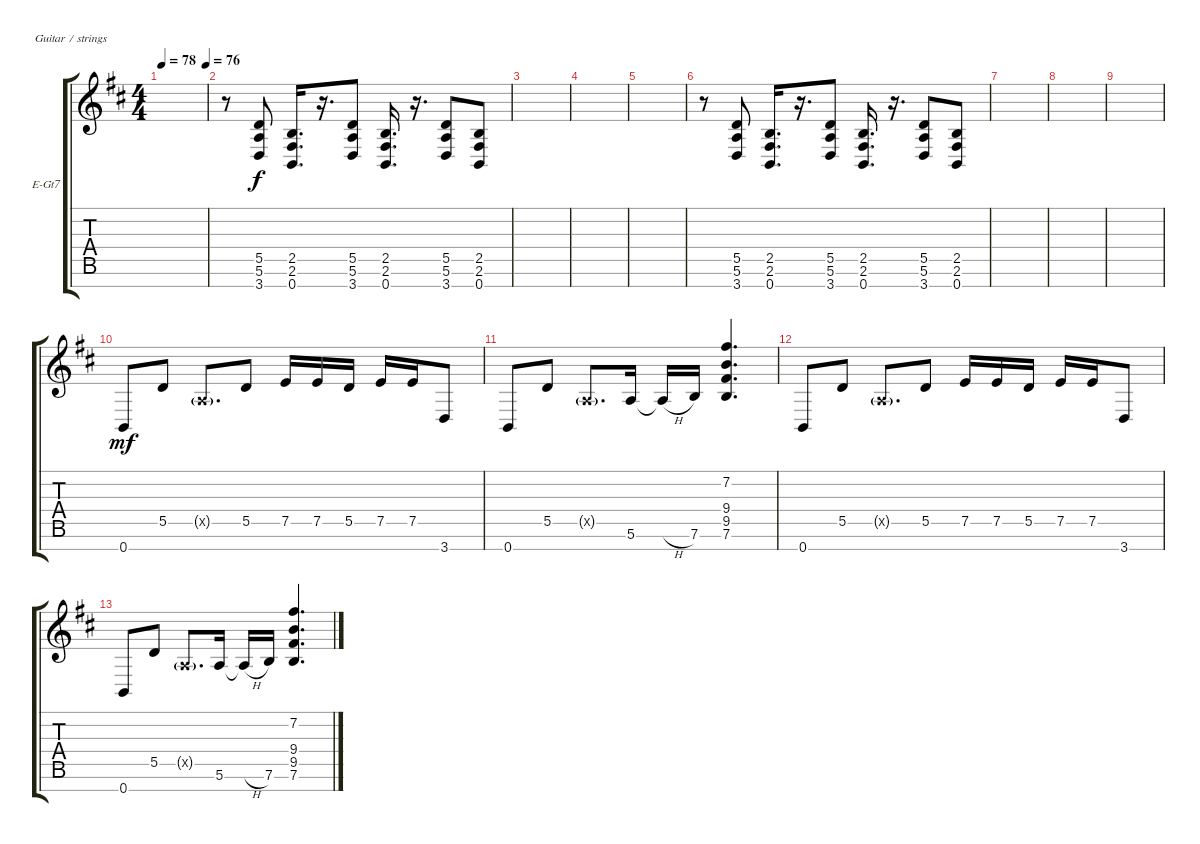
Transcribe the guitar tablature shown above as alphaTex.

\defaultSystemsLayout 4
\bracketExtendMode groupsimilarinstruments
\firstSystemTrackNameOrientation horizontal
\otherSystemsTrackNameOrientation horizontal
\track ("Electric Guitar 7 String" "E-Gt7") {instrument overdrivenguitar}
\staff {score tabs}
\tuning (E4 B3 G3 D3 A2 E2 B1)
\ts (4 4)
\tempo 78
\tempo (76 0.99375)
\clef g2
\ks bminor
|
r.8 (3.7 5.6 5.5).8{dy f} (0.7 2.6 2.5).16{d} r.16{d} (3.7 5.6 5.5).8 (0.7 2.6 2.5).16{d} r.16{d} (3.7 5.6 5.5).8 (0.7 2.6 2.5).8 |
|
|
|
r.8 (3.7 5.6 5.5).8 (0.7 2.6 2.5).16{d} r.16{d} (3.7 5.6 5.5).8 (0.7 2.6 2.5).16{d} r.16{d} (3.7 5.6 5.5).8 (0.7 2.6 2.5).8 |
|
|
|
0.7.8{dy mf} 5.5.8 0.5{g x}.8{d} 5.5.8 7.5.16 7.5.16 5.5.16 7.5.16 7.5.16 3.7.8 |
0.7.8 5.5.8 0.5{g x}.8{d} 5.6.16 5.6{h t}.16 7.6.16 (7.6 9.5 9.4 7.2).4{d} |
0.7.8 5.5.8 0.5{g x}.8{d} 5.5.8 7.5.16 7.5.16 5.5.16 7.5.16 7.5.16 3.7.8 |
0.7.8 5.5.8 0.5{g x}.8{d} 5.6.16 5.6{h t}.16 7.6.16 (7.6 9.5 9.4 7.2).4{d}
